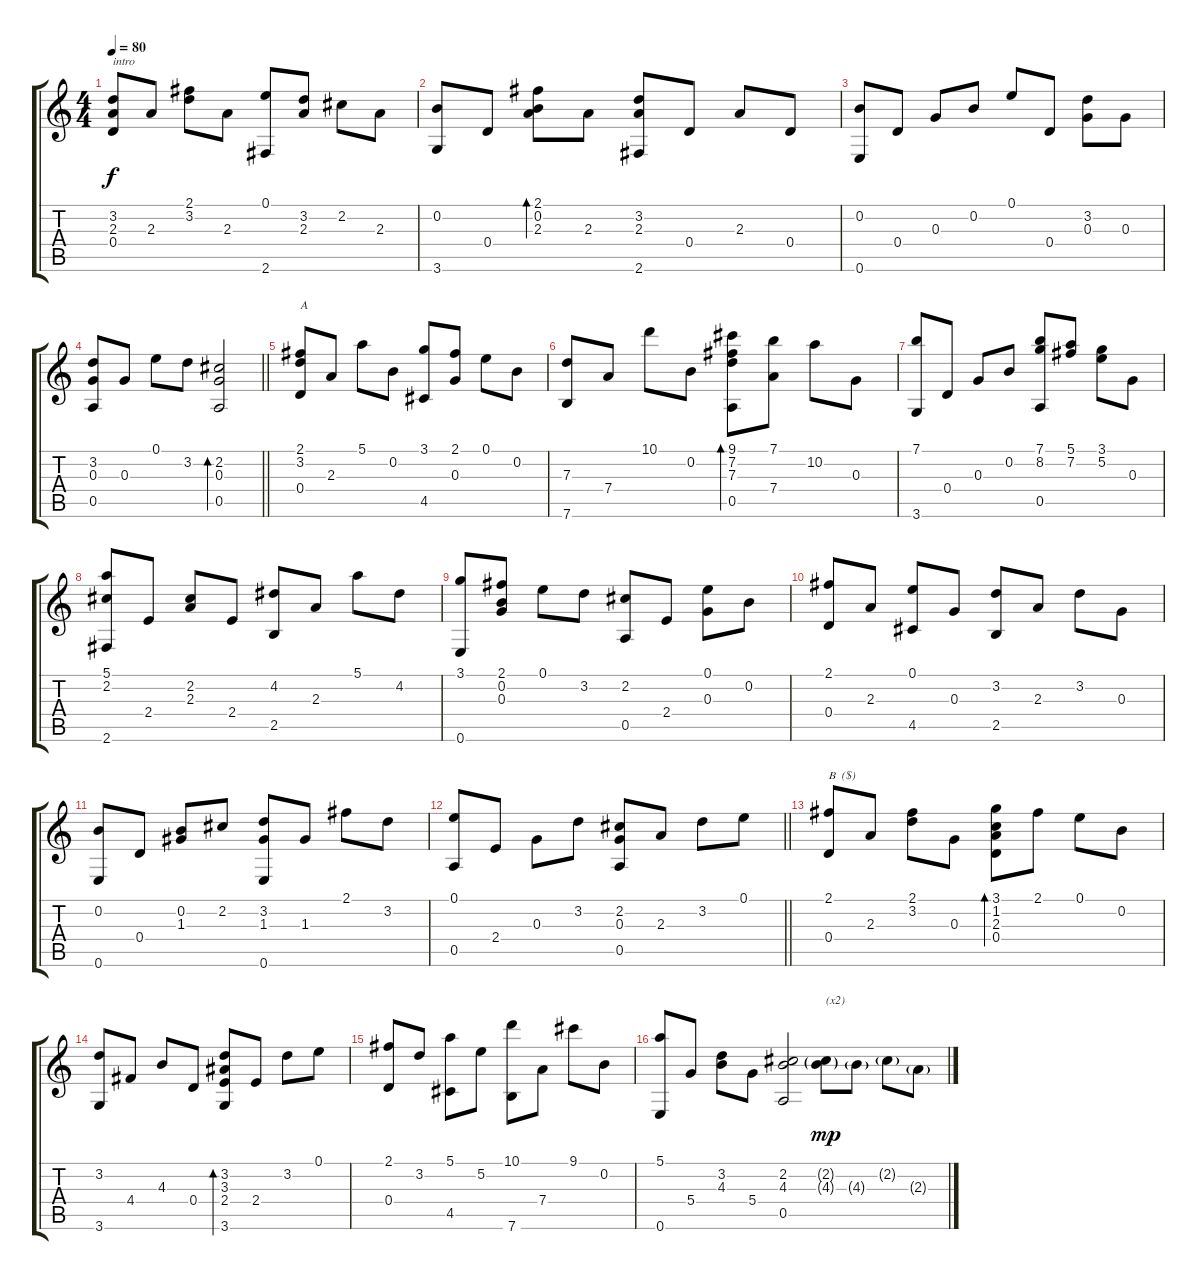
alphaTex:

\track "" {instrument acousticguitarnylon}
\staff {score tabs}
\tuning (E4 B3 G3 D3 A2 E2) {hide}
\ts (4 4)
\tempo 80
\clef g2
\ks c
(3.2 2.3 0.4).8{txt "intro" dy f instrument acousticguitarnylon} 2.3.8 (2.1 3.2).8 2.3.8 (0.1 2.6).8 (3.2 2.3).8 2.2.8 2.3.8 |
(0.2 3.6).8 0.4.8 (2.1 0.2 2.3).8{bd 240} 2.3.8 (3.2 2.3 2.6).8 0.4.8 2.3.8 0.4.8 |
(0.2 0.6).8 0.4.8 0.3.8 0.2.8 0.1.8 0.4.8 (3.2 0.3).8 0.3.8 |
\barLineRight lightlight
(3.2 0.3 0.5).8 0.3.8 0.1.8 3.2.8 (2.2 0.3 0.5).2{bd 480} |
(2.1 3.2 0.4).8{txt "A"} 2.3.8 5.1.8 0.2.8 (3.1 4.5).8 (2.1 0.3).8 0.1.8 0.2.8 |
(7.3 7.6).8 7.4.8 10.1.8 0.2.8 (9.1 7.2 7.3 0.5).8{bd 480} (7.1 7.4).8 10.2.8 0.3.8 |
(7.1 3.6).8 0.4.8 0.3.8 0.2.8 (7.1 8.2 0.5).8 (5.1 7.2).8 (3.1 5.2).8 0.3.8 |
(5.1 2.2 2.6).8 2.4.8 (2.2 2.3).8 2.4.8 (4.2 2.5).8 2.3.8 5.1.8 4.2.8 |
(3.1 0.6).8 (2.1 0.2 0.3).8 0.1.8 3.2.8 (2.2 0.5).8 2.4.8 (0.1 0.3).8 0.2.8 |
(2.1 0.4).8 2.3.8 (0.1 4.5).8 0.3.8 (3.2 2.5).8 2.3.8 3.2.8 0.3.8 |
(0.2 0.6).8 0.4.8 (0.2 1.3).8 2.2.8 (3.2 1.3 0.6).8 1.3.8 2.1.8 3.2.8 |
\barLineRight lightlight
(0.1 0.5).8 2.4.8 0.3.8 3.2.8 (2.2 0.3 0.5).8 2.3.8 3.2.8 0.1.8 |
(2.1 0.4).8{txt "B  ($)"} 2.3.8 (2.1 3.2).8 0.3.8 (3.1 1.2 2.3 0.4).8{bd 480} 2.1.8 0.1.8 0.2.8 |
(3.2 3.6).8 4.4.8 4.3.8 0.4.8 (3.2 3.3 2.4 3.6).8{bd 480} 2.4.8 3.2.8 0.1.8 |
(2.1 0.4).8 3.2.8 (5.1 4.5).8 5.2.8 (10.1 7.6).8 7.4.8 9.1.8 0.2.8 |
(5.1 0.6).8 5.4.8 (3.2 4.3).8 5.4.8 (2.2 4.3 0.5).2 (2.2{g} 4.3{g}).8{txt "(x2)" dy mp} 4.3{g}.8 2.2{g}.8 2.3{g}.8
